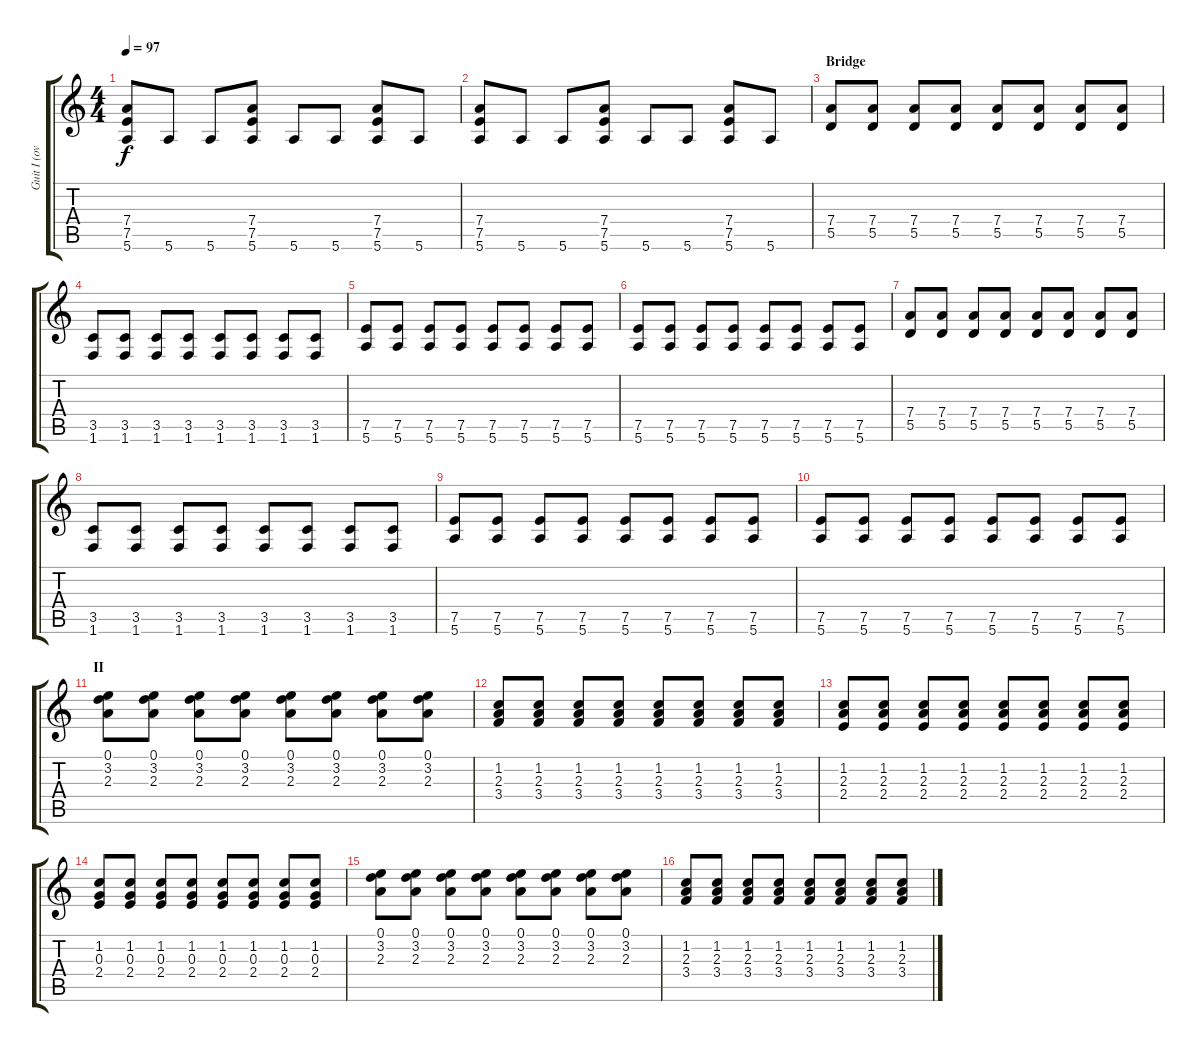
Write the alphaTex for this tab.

\track ("Guit I (ovr)" "Guit I (ov") {instrument overdrivenguitar}
\staff {score tabs}
\tuning (E4 B3 G3 D3 A2 E2) {hide}
\ts (4 4)
\tempo 97
\clef g2
\ks c
(7.4 7.5 5.6).8{dy f} 5.6.8 5.6.8 (7.4 7.5 5.6).8 5.6.8 5.6.8 (7.4 7.5 5.6).8 5.6.8 |
(7.4 7.5 5.6).8 5.6.8 5.6.8 (7.4 7.5 5.6).8 5.6.8 5.6.8 (7.4 7.5 5.6).8 5.6.8 |
\section ("" "Bridge")
(7.4 5.5).8 (7.4 5.5).8 (7.4 5.5).8 (7.4 5.5).8 (7.4 5.5).8 (7.4 5.5).8 (7.4 5.5).8 (7.4 5.5).8 |
(3.5 1.6).8 (3.5 1.6).8 (3.5 1.6).8 (3.5 1.6).8 (3.5 1.6).8 (3.5 1.6).8 (3.5 1.6).8 (3.5 1.6).8 |
(7.5 5.6).8 (7.5 5.6).8 (7.5 5.6).8 (7.5 5.6).8 (7.5 5.6).8 (7.5 5.6).8 (7.5 5.6).8 (7.5 5.6).8 |
(7.5 5.6).8 (7.5 5.6).8 (7.5 5.6).8 (7.5 5.6).8 (7.5 5.6).8 (7.5 5.6).8 (7.5 5.6).8 (7.5 5.6).8 |
(7.4 5.5).8 (7.4 5.5).8 (7.4 5.5).8 (7.4 5.5).8 (7.4 5.5).8 (7.4 5.5).8 (7.4 5.5).8 (7.4 5.5).8 |
(3.5 1.6).8 (3.5 1.6).8 (3.5 1.6).8 (3.5 1.6).8 (3.5 1.6).8 (3.5 1.6).8 (3.5 1.6).8 (3.5 1.6).8 |
(7.5 5.6).8 (7.5 5.6).8 (7.5 5.6).8 (7.5 5.6).8 (7.5 5.6).8 (7.5 5.6).8 (7.5 5.6).8 (7.5 5.6).8 |
(7.5 5.6).8 (7.5 5.6).8 (7.5 5.6).8 (7.5 5.6).8 (7.5 5.6).8 (7.5 5.6).8 (7.5 5.6).8 (7.5 5.6).8 |
\section ("" "II")
(0.1 3.2 2.3).8 (0.1 3.2 2.3).8 (0.1 3.2 2.3).8 (0.1 3.2 2.3).8 (0.1 3.2 2.3).8 (0.1 3.2 2.3).8 (0.1 3.2 2.3).8 (0.1 3.2 2.3).8 |
(1.2 2.3 3.4).8 (1.2 2.3 3.4).8 (1.2 2.3 3.4).8 (1.2 2.3 3.4).8 (1.2 2.3 3.4).8 (1.2 2.3 3.4).8 (1.2 2.3 3.4).8 (1.2 2.3 3.4).8 |
(1.2 2.3 2.4).8 (1.2 2.3 2.4).8 (1.2 2.3 2.4).8 (1.2 2.3 2.4).8 (1.2 2.3 2.4).8 (1.2 2.3 2.4).8 (1.2 2.3 2.4).8 (1.2 2.3 2.4).8 |
(1.2 0.3 2.4).8 (1.2 0.3 2.4).8 (1.2 0.3 2.4).8 (1.2 0.3 2.4).8 (1.2 0.3 2.4).8 (1.2 0.3 2.4).8 (1.2 0.3 2.4).8 (1.2 0.3 2.4).8 |
(0.1 3.2 2.3).8 (0.1 3.2 2.3).8 (0.1 3.2 2.3).8 (0.1 3.2 2.3).8 (0.1 3.2 2.3).8 (0.1 3.2 2.3).8 (0.1 3.2 2.3).8 (0.1 3.2 2.3).8 |
(1.2 2.3 3.4).8 (1.2 2.3 3.4).8 (1.2 2.3 3.4).8 (1.2 2.3 3.4).8 (1.2 2.3 3.4).8 (1.2 2.3 3.4).8 (1.2 2.3 3.4).8 (1.2 2.3 3.4).8
